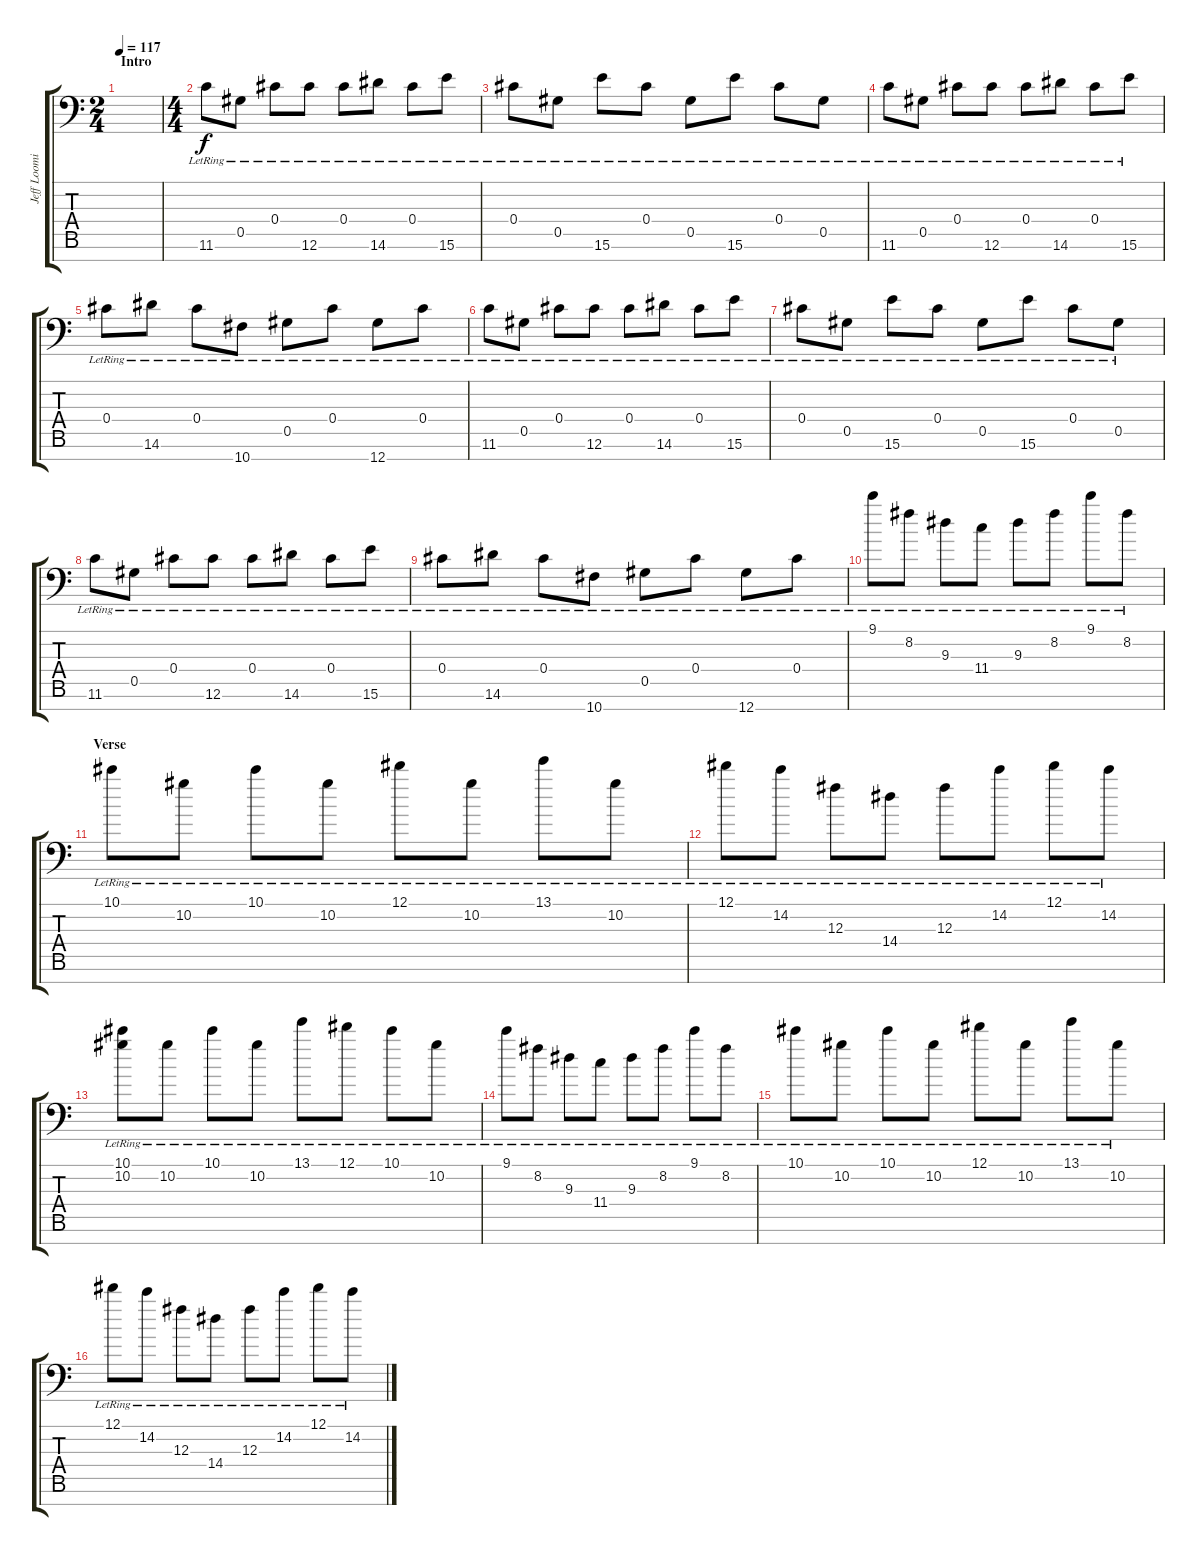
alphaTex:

\track ("Jeff Loomis Rhythm" "Jeff Loomi") {instrument distortionguitar}
\staff {score tabs}
\tuning (Eb4 Bb3 Gb3 Db3 Ab2 Db2 Ab1) {hide}
\ts (2 4)
\section ("" "Intro")
\tempo 117
\clef f4
\ks c
|
\ts (4 4)
11.6{lr}.8{instrument acousticguitarsteel} 0.5{lr}.8 0.4{lr}.8 12.6{lr}.8 0.4{lr}.8 14.6{lr}.8 0.4{lr}.8 15.6{lr}.8 |
0.4{lr}.8 0.5{lr}.8 15.6{lr}.8 0.4{lr}.8 0.5{lr}.8 15.6{lr}.8 0.4{lr}.8 0.5{lr}.8 |
11.6{lr}.8{instrument acousticguitarsteel} 0.5{lr}.8 0.4{lr}.8 12.6{lr}.8 0.4{lr}.8 14.6{lr}.8 0.4{lr}.8 15.6{lr}.8 |
0.4{lr}.8 14.6{lr}.8 0.4{lr}.8 10.7{lr}.8 0.5{lr}.8 0.4{lr}.8 12.7{lr}.8 0.4{lr}.8 |
11.6{lr}.8{instrument acousticguitarsteel} 0.5{lr}.8 0.4{lr}.8 12.6{lr}.8 0.4{lr}.8 14.6{lr}.8 0.4{lr}.8 15.6{lr}.8 |
0.4{lr}.8 0.5{lr}.8 15.6{lr}.8 0.4{lr}.8 0.5{lr}.8 15.6{lr}.8 0.4{lr}.8 0.5{lr}.8 |
11.6{lr}.8{instrument acousticguitarsteel} 0.5{lr}.8 0.4{lr}.8 12.6{lr}.8 0.4{lr}.8 14.6{lr}.8 0.4{lr}.8 15.6{lr}.8 |
0.4{lr}.8 14.6{lr}.8 0.4{lr}.8 10.7{lr}.8 0.5{lr}.8 0.4{lr}.8 12.7{lr}.8 0.4{lr}.8 |
9.1{lr}.8{instrument acousticguitarsteel} 8.2{lr}.8 9.3{lr}.8 11.4{lr}.8 9.3{lr}.8 8.2{lr}.8 9.1{lr}.8 8.2{lr}.8 |
\section ("" "Verse")
10.1{lr}.8 10.2{lr}.8 10.1{lr}.8 10.2{lr}.8 12.1{lr}.8 10.2{lr}.8 13.1{lr}.8 10.2{lr}.8 |
12.1{lr}.8 14.2{lr}.8 12.3{lr}.8 14.4{lr}.8 12.3{lr}.8 14.2{lr}.8 12.1{lr}.8 14.2{lr}.8 |
(10.1{lr} 10.2{lr}).8 10.2{lr}.8 10.1{lr}.8 10.2{lr}.8 13.1{lr}.8 12.1{lr}.8 10.1{lr}.8 10.2{lr}.8 |
9.1{lr}.8{instrument acousticguitarsteel} 8.2{lr}.8 9.3{lr}.8 11.4{lr}.8 9.3{lr}.8 8.2{lr}.8 9.1{lr}.8 8.2{lr}.8 |
10.1{lr}.8 10.2{lr}.8 10.1{lr}.8 10.2{lr}.8 12.1{lr}.8 10.2{lr}.8 13.1{lr}.8 10.2{lr}.8 |
12.1{lr}.8 14.2{lr}.8 12.3{lr}.8 14.4{lr}.8 12.3{lr}.8 14.2{lr}.8 12.1{lr}.8 14.2{lr}.8
